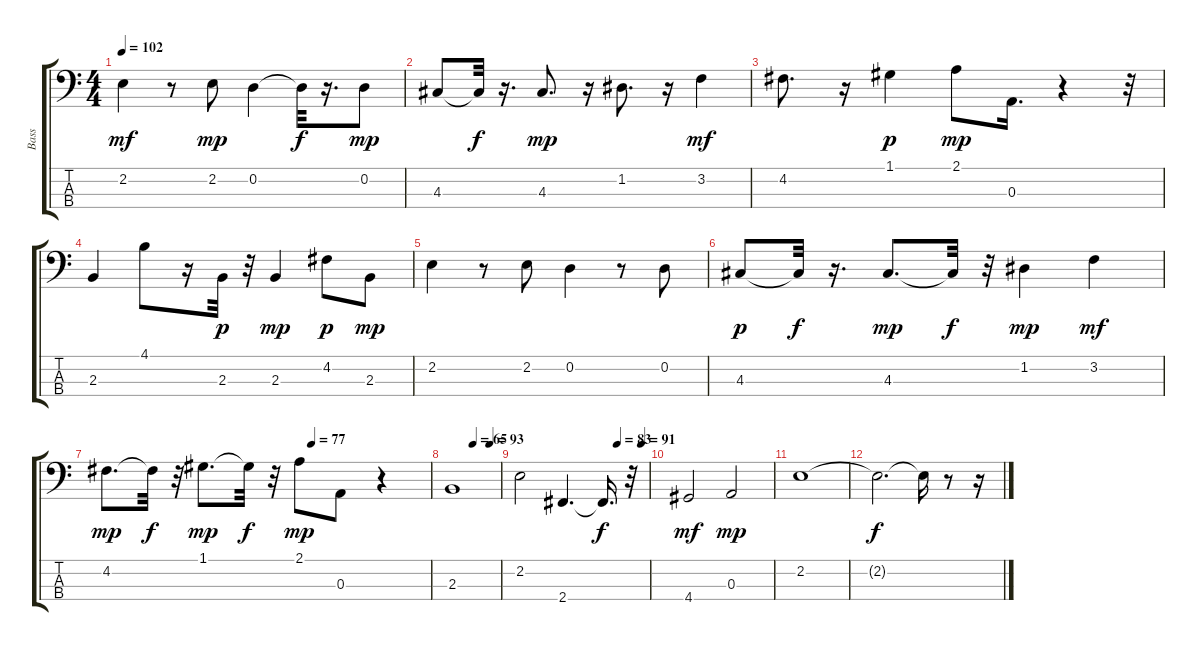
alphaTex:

\track ("Bass" "Bass") {instrument fretlessbass}
\staff {score tabs}
\tuning (G2 D2 A1 E1) {hide}
\ts (4 4)
\tempo 102
\clef f4
\ks c
2.2.4{dy mf} r.8 2.2.8{dy mp} 0.2.4 0.2{t}.32{dy f} r.16{d} 0.2.8{dy mp} |
4.3.8 4.3{t}.32{dy f} r.16{d} 4.3.8{d dy mp} r.16 1.2.8{d} r.16 3.2.4{dy mf} |
4.2.8{d} r.16 1.1.4{dy p} 2.1.8{dy mp} 0.3.16{d} r.4 r.32 |
2.3.4 4.1.8 r.16 2.3.32{dy p} r.32 2.3.4{dy mp} 4.2.8{dy p} 2.3.8{dy mp} |
2.2.4 r.8 2.2.8 0.2.4 r.8 0.2.8 |
4.3.8{dy p} 4.3{t}.32{dy f} r.16{d} 4.3.8{d dy mp} 4.3{t}.32{dy f} r.32 1.2.4{dy mp} 3.2.4{dy mf} |
\tempo (77 0.6354166666666666)
4.2.8{d dy mp} 4.2{t}.32{dy f} r.32 1.1.8{d dy mp} 1.1{t}.32{dy f} r.32 2.1.8{dy mp} 0.3.8 r.4 |
\tempo (65 0.4479166666666667)
\tempo (93 0.7916666666666666)
2.3.1 |
\tempo (83 0.7604166666666666)
\tempo (91 0.9479166666666666)
2.2.2 2.4.4{d} 2.4{t}.16{d dy f} r.32 |
4.4.2{dy mf} 0.3.2{dy mp} |
2.2.1 |
2.2{t}.2{d dy f} 2.2{t}.16 r.8 r.16
